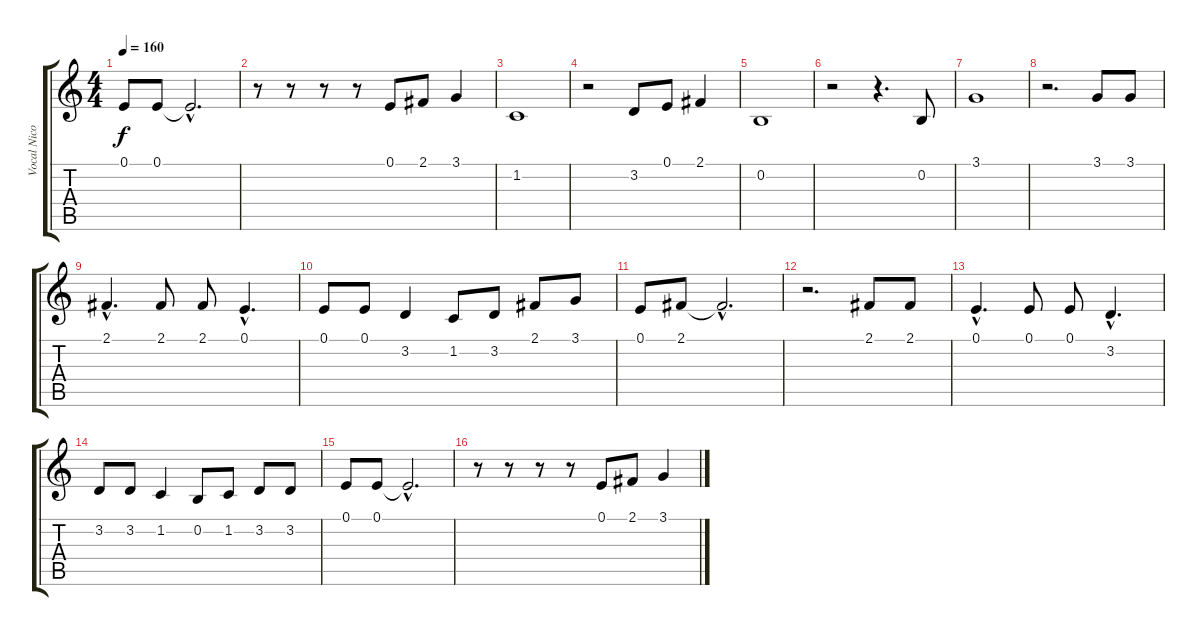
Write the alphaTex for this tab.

\track ("Vocal Nicolas" "Vocal Nico") {instrument tuba}
\staff {score tabs}
\tuning (E4 B3 G3 D3 A2 E2) {hide}
\ts (4 4)
\tempo 160
\clef g2
\ks c
0.1.8{dy f} 0.1.8 0.1{hac t}.2{d} |
r.8 r.8 r.8 r.8 0.1.8 2.1.8 3.1.4 |
1.2.1 |
r.2 3.2.8 0.1.8 2.1.4 |
0.2.1 |
r.2 r.4{d} 0.2.8 |
3.1.1 |
r.2{d} 3.1.8 3.1.8 |
2.1{hac}.4{d} 2.1.8 2.1.8 0.1{hac}.4{d} |
0.1.8 0.1.8 3.2.4 1.2.8 3.2.8 2.1.8 3.1.8 |
0.1.8 2.1.8 2.1{hac t}.2{d} |
r.2{d} 2.1.8 2.1.8 |
0.1{hac}.4{d} 0.1.8 0.1.8 3.2{hac}.4{d} |
3.2.8 3.2.8 1.2.4 0.2.8 1.2.8 3.2.8 3.2.8 |
0.1.8 0.1.8 0.1{hac t}.2{d} |
r.8 r.8 r.8 r.8 0.1.8 2.1.8 3.1.4
